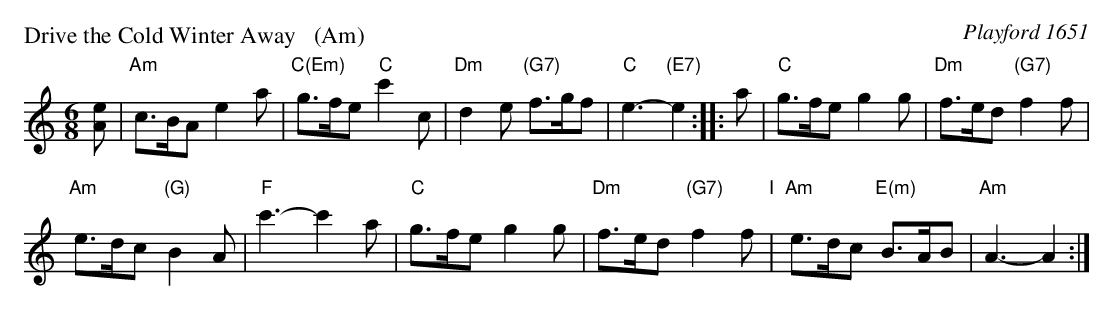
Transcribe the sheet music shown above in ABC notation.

X:1
P: Drive the Cold Winter Away   (Am)
O: Playford 1651
M: 6/8
L: 1/8
K: Am
[eA] |\
"Am"c>BA e2a | "C(Em)"g>fe "C"c'2c |\
"Dm"d2e "(G7)"f>gf | "C"e3- "(E7)"e2 :: a |\
"C"g>fe g2g | "Dm"f>ed "(G7)"f2f |
"Am"e>dc "(G)"B2A | "F"c'3- c'2a |\
"C"g>fe g2g | "Dm"f>ed "(G7)"f2f "I"|\
"Am"e>dc "E(m)"B>AB | "Am"A3- A2 :|
